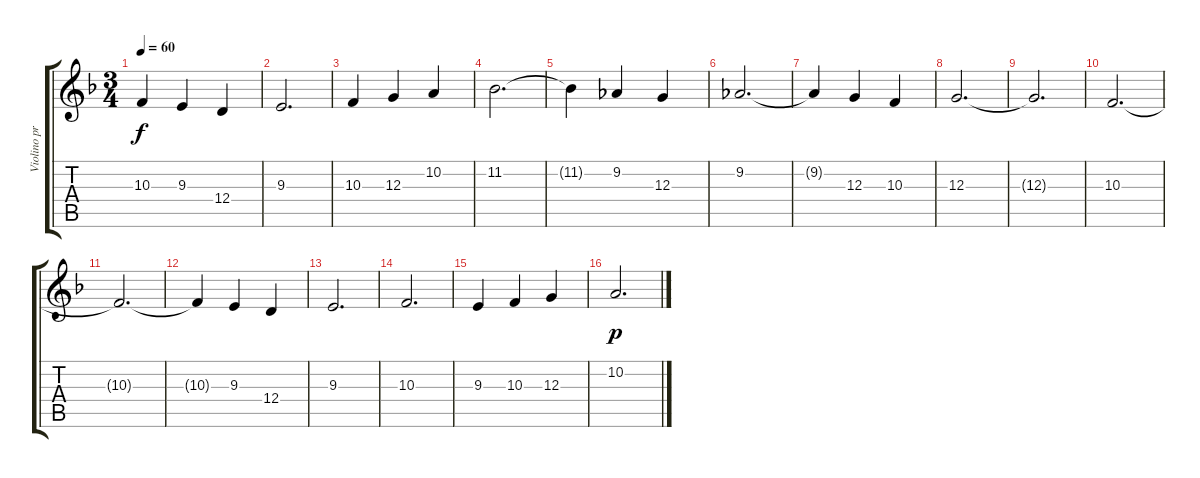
\track ("Violino principale" "Violino pr") {instrument violin}
\staff {score tabs}
\tuning (E4 B3 G3 D3 A2 E2) {hide}
\ts (3 4)
\tempo 60
\clef g2
\ks f
10.3{t}.4{dy f} 9.3.4 12.4.4 |
9.3.2{d} |
10.3.4 12.3.4 10.2.4 |
11.2.2{d} |
11.2{t}.4 9.2.4 12.3.4 |
9.2.2{d} |
9.2{t}.4 12.3.4 10.3.4 |
12.3.2{d} |
12.3{t}.2{d} |
10.3.2{d} |
10.3{t}.2{d} |
10.3{t}.4 9.3.4 12.4.4 |
9.3.2{d} |
10.3.2{d} |
9.3.4 10.3.4 12.3.4 |
10.2.2{d dy p}
